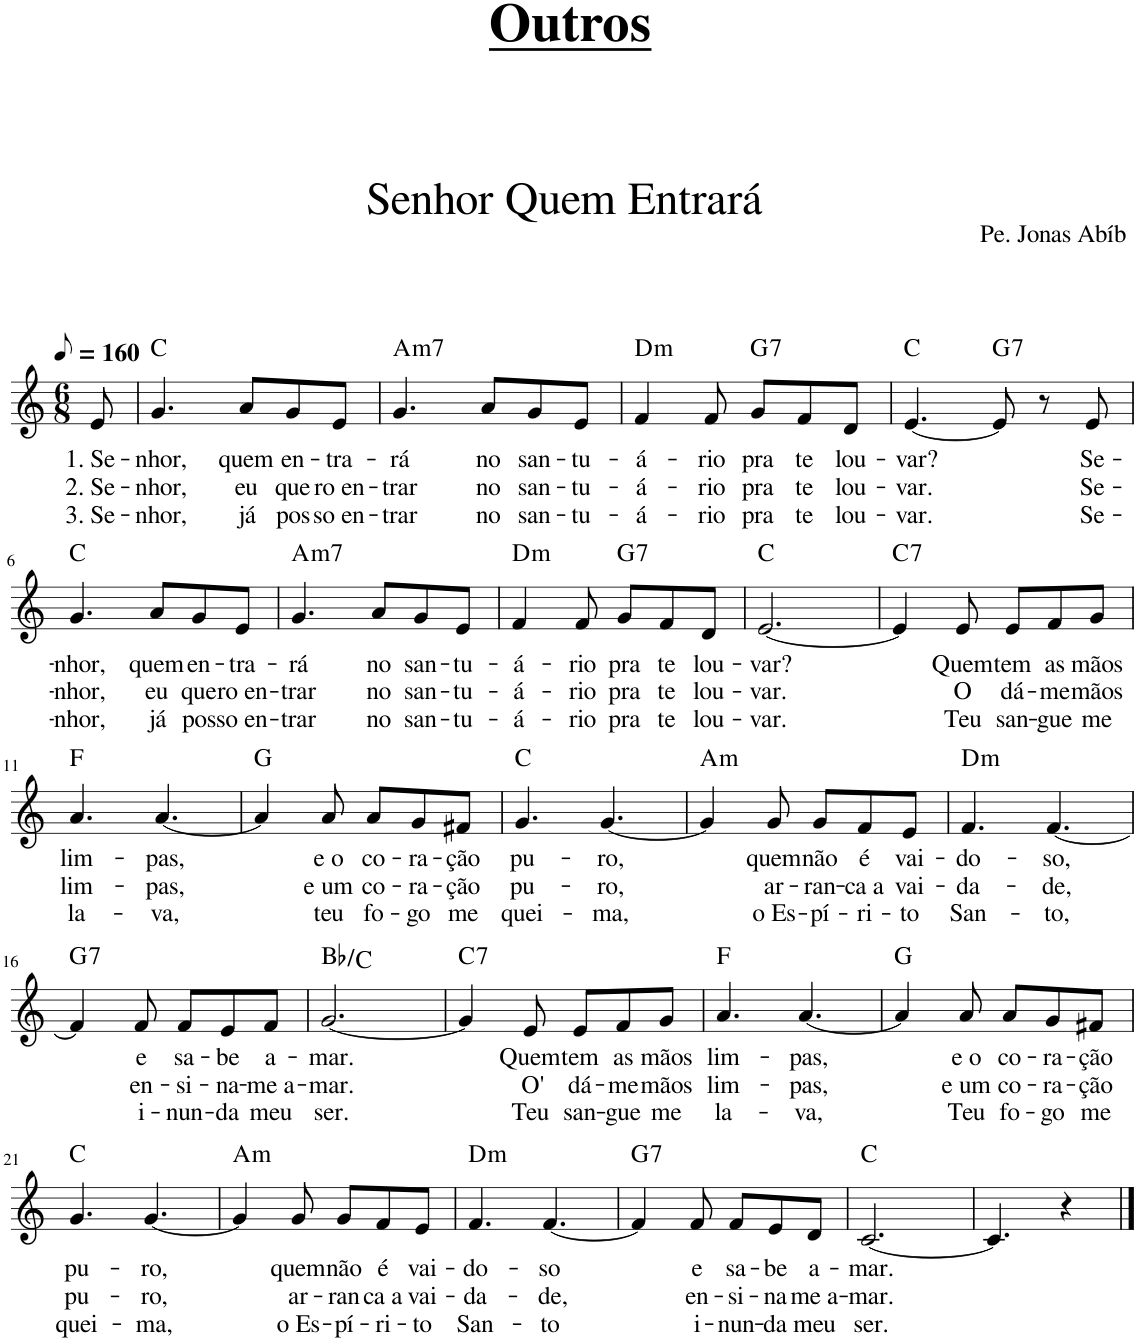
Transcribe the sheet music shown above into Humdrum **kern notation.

**kern	**text	**text	**text	**harte
*part1	*part1	*part1	*part1	*part1
*staff1	*staff1	*staff1	*staff1	*
*I"Voz	*	*	*	*
*I'Vo.	*	*	*	*
*clefG2	*	*	*	*
*k[]	*	*	*	*
*M6/8	*	*	*	*
*MM80	*	*	*	*
=1	=1	=1	=1	=1
!LO:TX:a:B:t=Outros	!	!	!	!
!LO:TX:a:t=Senhor Quem Entrará	!	!	!	!
!LO:TX:a:t=Pe. Jonas Abíb	!	!	!	!
!	!LO:LY:b	!LO:LY:b	!LO:LY:b	!
8e/	1. Se-	2. Se-	3. Se-	.
=2	=2	=2	=2	=2
!	!LO:LY:b	!LO:LY:b	!LO:LY:b	!
4.g/	-nhor,	-nhor,	-nhor,	C:maj
!	!LO:LY:b	!LO:LY:b	!LO:LY:b	!
8a/L	quem	eu	já	.
!	!LO:LY:b	!LO:LY:b	!LO:LY:b	!
8g/	en-	que-	pos-	.
!	!LO:LY:b	!LO:LY:b	!LO:LY:b	!
8e/J	-tra-	-ro en-	-so en-	.
=3	=3	=3	=3	=3
!	!LO:LY:b	!LO:LY:b	!LO:LY:b	!LO:H:kt=m7
4.g/	-rá	-trar	-trar	A:min7
!	!LO:LY:b	!LO:LY:b	!LO:LY:b	!
8a/L	no	no	no	.
!	!LO:LY:b	!LO:LY:b	!LO:LY:b	!
8g/	san-	san-	san-	.
!	!LO:LY:b	!LO:LY:b	!LO:LY:b	!
8e/J	-tu-	-tu-	-tu-	.
=4	=4	=4	=4	=4
!	!LO:LY:b	!LO:LY:b	!LO:LY:b	!LO:H:kt=m
4f/	-á-	-á-	-á-	D:min
!	!LO:LY:b	!LO:LY:b	!LO:LY:b	!
8f/	-rio	-rio	-rio	.
!	!LO:LY:b	!LO:LY:b	!LO:LY:b	!LO:H:kt=7
8g/L	pra	pra	pra	G:7
!	!LO:LY:b	!LO:LY:b	!LO:LY:b	!
8f/	te	te	te	.
!	!LO:LY:b	!LO:LY:b	!LO:LY:b	!
8d/J	lou-	lou-	lou-	.
=5	=5	=5	=5	=5
!	!LO:LY:b	!LO:LY:b	!LO:LY:b	!
[4.e/	-var?	-var.	-var.	C:maj
!	!	!	!	!LO:H:kt=7
8e/]	.	.	.	G:7
8r	.	.	.	.
!	!LO:LY:b	!LO:LY:b	!LO:LY:b	!
8e/	Se-	Se-	Se-	.
!!LO:LB:g=z
=6	=6	=6	=6	=6
!	!LO:LY:b	!LO:LY:b	!LO:LY:b	!
4.g/	-nhor,	-nhor,	-nhor,	C:maj
!	!LO:LY:b	!LO:LY:b	!LO:LY:b	!
8a/L	quem	eu	já	.
!	!LO:LY:b	!LO:LY:b	!LO:LY:b	!
8g/	en-	que-	pos-	.
!	!LO:LY:b	!LO:LY:b	!LO:LY:b	!
8e/J	-tra-	-ro en-	-so en-	.
=7	=7	=7	=7	=7
!	!LO:LY:b	!LO:LY:b	!LO:LY:b	!LO:H:kt=m7
4.g/	-rá	-trar	-trar	A:min7
!	!LO:LY:b	!LO:LY:b	!LO:LY:b	!
8a/L	no	no	no	.
!	!LO:LY:b	!LO:LY:b	!LO:LY:b	!
8g/	san-	san-	san-	.
!	!LO:LY:b	!LO:LY:b	!LO:LY:b	!
8e/J	-tu-	-tu-	-tu-	.
=8	=8	=8	=8	=8
!	!LO:LY:b	!LO:LY:b	!LO:LY:b	!LO:H:kt=m
4f/	-á-	-á-	-á-	D:min
!	!LO:LY:b	!LO:LY:b	!LO:LY:b	!
8f/	-rio	-rio	-rio	.
!	!LO:LY:b	!LO:LY:b	!LO:LY:b	!LO:H:kt=7
8g/L	pra	pra	pra	G:7
!	!LO:LY:b	!LO:LY:b	!LO:LY:b	!
8f/	te	te	te	.
!	!LO:LY:b	!LO:LY:b	!LO:LY:b	!
8d/J	lou-	lou-	lou-	.
=9	=9	=9	=9	=9
!	!LO:LY:b	!LO:LY:b	!LO:LY:b	!
[2.e/	-var?	-var.	-var.	C:maj
=10	=10	=10	=10	=10
!	!	!	!	!LO:H:kt=7
4e/]	.	.	.	C:7
!	!LO:LY:b	!LO:LY:b	!LO:LY:b	!
8e/	Quem	O	Teu	.
!	!LO:LY:b	!LO:LY:b	!LO:LY:b	!
8e/L	tem	dá-	san-	.
!	!LO:LY:b	!LO:LY:b	!LO:LY:b	!
8f/	as	-me	-gue	.
!	!LO:LY:b	!LO:LY:b	!LO:LY:b	!
8g/J	mãos	mãos	me	.
!!LO:LB:g=z
=11	=11	=11	=11	=11
!	!LO:LY:b	!LO:LY:b	!LO:LY:b	!
4.a/	lim-	lim-	la-	F:maj
!	!LO:LY:b	!LO:LY:b	!LO:LY:b	!
[4.a/	-pas,	-pas,	-va,	.
=12	=12	=12	=12	=12
4a/]	.	.	.	G:maj
!	!LO:LY:b	!LO:LY:b	!LO:LY:b	!
8a/	e o	e um	teu	.
!	!LO:LY:b	!LO:LY:b	!LO:LY:b	!
8a/L	co-	co-	fo-	.
!	!LO:LY:b	!LO:LY:b	!LO:LY:b	!
8g/	-ra-	-ra-	-go	.
!	!LO:LY:b	!LO:LY:b	!LO:LY:b	!
8f#X/J	-ção	-ção	me	.
=13	=13	=13	=13	=13
!	!LO:LY:b	!LO:LY:b	!LO:LY:b	!
4.g/	pu-	pu-	quei-	C:maj
!	!LO:LY:b	!LO:LY:b	!LO:LY:b	!
[4.g/	-ro,	-ro,	-ma,	.
=14	=14	=14	=14	=14
!	!	!	!	!LO:H:kt=m
4g/]	.	.	.	A:min
!	!LO:LY:b	!LO:LY:b	!LO:LY:b	!
8g/	quem	ar-	o Es-	.
!	!LO:LY:b	!LO:LY:b	!LO:LY:b	!
8g/L	não	-ran-	-pí-	.
!	!LO:LY:b	!LO:LY:b	!LO:LY:b	!
8f/	é	-ca a	-ri-	.
!	!LO:LY:b	!LO:LY:b	!LO:LY:b	!
8e/J	vai-	vai-	-to	.
=15	=15	=15	=15	=15
!	!LO:LY:b	!LO:LY:b	!LO:LY:b	!LO:H:kt=m
4.f/	-do-	-da-	San-	D:min
!	!LO:LY:b	!LO:LY:b	!LO:LY:b	!
[4.f/	-so,	-de,	-to,	.
!!LO:LB:g=z
=16	=16	=16	=16	=16
!	!	!	!	!LO:H:kt=7
4f/]	.	.	.	G:7
!	!LO:LY:b	!LO:LY:b	!LO:LY:b	!
8f/	e	en-	i-	.
!	!LO:LY:b	!LO:LY:b	!LO:LY:b	!
8f/L	sa-	-si-	-nun-	.
!	!LO:LY:b	!LO:LY:b	!LO:LY:b	!
8e/	-be	-na-	-da	.
!	!LO:LY:b	!LO:LY:b	!LO:LY:b	!
8f/J	a-	-me a-	meu	.
=17	=17	=17	=17	=17
!	!LO:LY:b	!LO:LY:b	!LO:LY:b	!
[2.g/	-mar.	-mar.	ser.	Bb:maj/2
=18	=18	=18	=18	=18
!	!	!	!	!LO:H:kt=7
4g/]	.	.	.	C:7
!	!LO:LY:b	!LO:LY:b	!LO:LY:b	!
8e/	Quem	O'	Teu	.
!	!LO:LY:b	!LO:LY:b	!LO:LY:b	!
8e/L	tem	dá-	san-	.
!	!LO:LY:b	!LO:LY:b	!LO:LY:b	!
8f/	as	-me	-gue	.
!	!LO:LY:b	!LO:LY:b	!LO:LY:b	!
8g/J	mãos	mãos	me	.
=19	=19	=19	=19	=19
!	!LO:LY:b	!LO:LY:b	!LO:LY:b	!
4.a/	lim-	lim-	la-	F:maj
!	!LO:LY:b	!LO:LY:b	!LO:LY:b	!
[4.a/	-pas,	-pas,	-va,	.
=20	=20	=20	=20	=20
4a/]	.	.	.	G:maj
!	!LO:LY:b	!LO:LY:b	!LO:LY:b	!
8a/	e o	e um	Teu	.
!	!LO:LY:b	!LO:LY:b	!LO:LY:b	!
8a/L	co-	co-	fo-	.
!	!LO:LY:b	!LO:LY:b	!LO:LY:b	!
8g/	-ra-	-ra-	-go	.
!	!LO:LY:b	!LO:LY:b	!LO:LY:b	!
8f#X/J	-ção	-ção	me	.
!!LO:LB:g=z
=21	=21	=21	=21	=21
!	!LO:LY:b	!LO:LY:b	!LO:LY:b	!
4.g/	pu-	pu-	quei-	C:maj
!	!LO:LY:b	!LO:LY:b	!LO:LY:b	!
[4.g/	-ro,	-ro,	-ma,	.
=22	=22	=22	=22	=22
!	!	!	!	!LO:H:kt=m
4g/]	.	.	.	A:min
!	!LO:LY:b	!LO:LY:b	!LO:LY:b	!
8g/	quem	ar-	o Es-	.
!	!LO:LY:b	!LO:LY:b	!LO:LY:b	!
8g/L	não	-ran-	-pí-	.
!	!LO:LY:b	!LO:LY:b	!LO:LY:b	!
8f/	é	-ca a	-ri-	.
!	!LO:LY:b	!LO:LY:b	!LO:LY:b	!
8e/J	vai-	vai-	-to	.
=23	=23	=23	=23	=23
!	!LO:LY:b	!LO:LY:b	!LO:LY:b	!LO:H:kt=m
4.f/	-do-	-da-	San-	D:min
!	!LO:LY:b	!LO:LY:b	!LO:LY:b	!
[4.f/	-so	-de,	-to	.
=24	=24	=24	=24	=24
!	!	!	!	!LO:H:kt=7
4f/]	.	.	.	G:7
!	!LO:LY:b	!LO:LY:b	!LO:LY:b	!
8f/	e	en-	i-	.
!	!LO:LY:b	!LO:LY:b	!LO:LY:b	!
8f/L	sa-	-si-	-nun-	.
!	!LO:LY:b	!LO:LY:b	!LO:LY:b	!
8e/	-be	-na-	-da	.
!	!LO:LY:b	!LO:LY:b	!LO:LY:b	!
8d/J	a-	-me a-	meu	.
=25	=25	=25	=25	=25
!	!LO:LY:b	!LO:LY:b	!LO:LY:b	!
[2.c/	-mar.	-mar.	ser.	C:maj
=26	=26	=26	=26	=26
4.c/]	.	.	.	.
4r	.	.	.	.
==	==	==	==	==
*-	*-	*-	*-	*-
